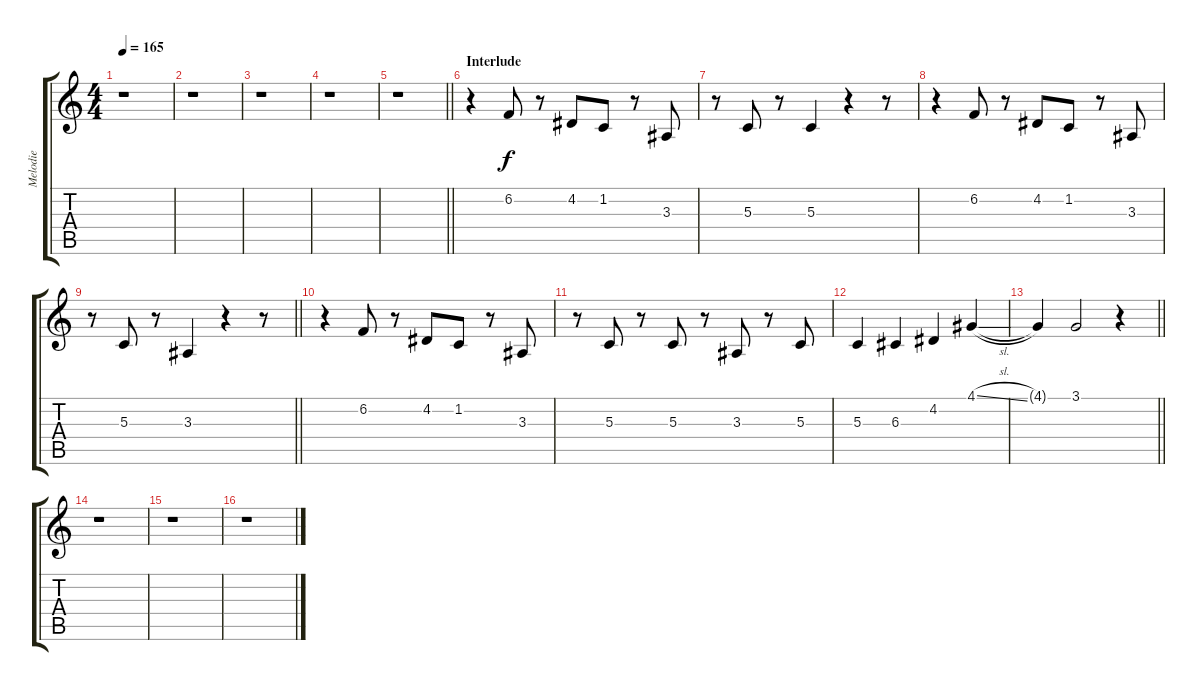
\track ("Melodie" "Melodie") {instrument clarinet}
\staff {score tabs}
\tuning (E4 B3 G3 D3 A2 E2) {hide}
\ts (4 4)
\tempo 165
\clef g2
\ks c
r.1{dy f} |
r.1 |
r.1 |
r.1 |
\barLineRight lightlight
r.1 |
\section ("" "Interlude")
r.4 6.2.8 r.8 4.2.8 1.2.8 r.8 3.3.8 |
r.8 5.3.8 r.8 5.3.4 r.4 r.8 |
r.4 6.2.8 r.8 4.2.8 1.2.8 r.8 3.3.8 |
\barLineRight lightlight
r.8 5.3.8 r.8 3.3.4 r.4 r.8 |
\section ("" "")
r.4 6.2.8 r.8 4.2.8 1.2.8 r.8 3.3.8 |
r.8 5.3.8 r.8 5.3.8 r.8 3.3.8 r.8 5.3.8 |
5.3.4 6.3.4 4.2.4 4.1{sl}.4 |
\barLineRight lightlight
4.1{t}.4 3.1.2 r.4 |
r.1 |
r.1 |
r.1
